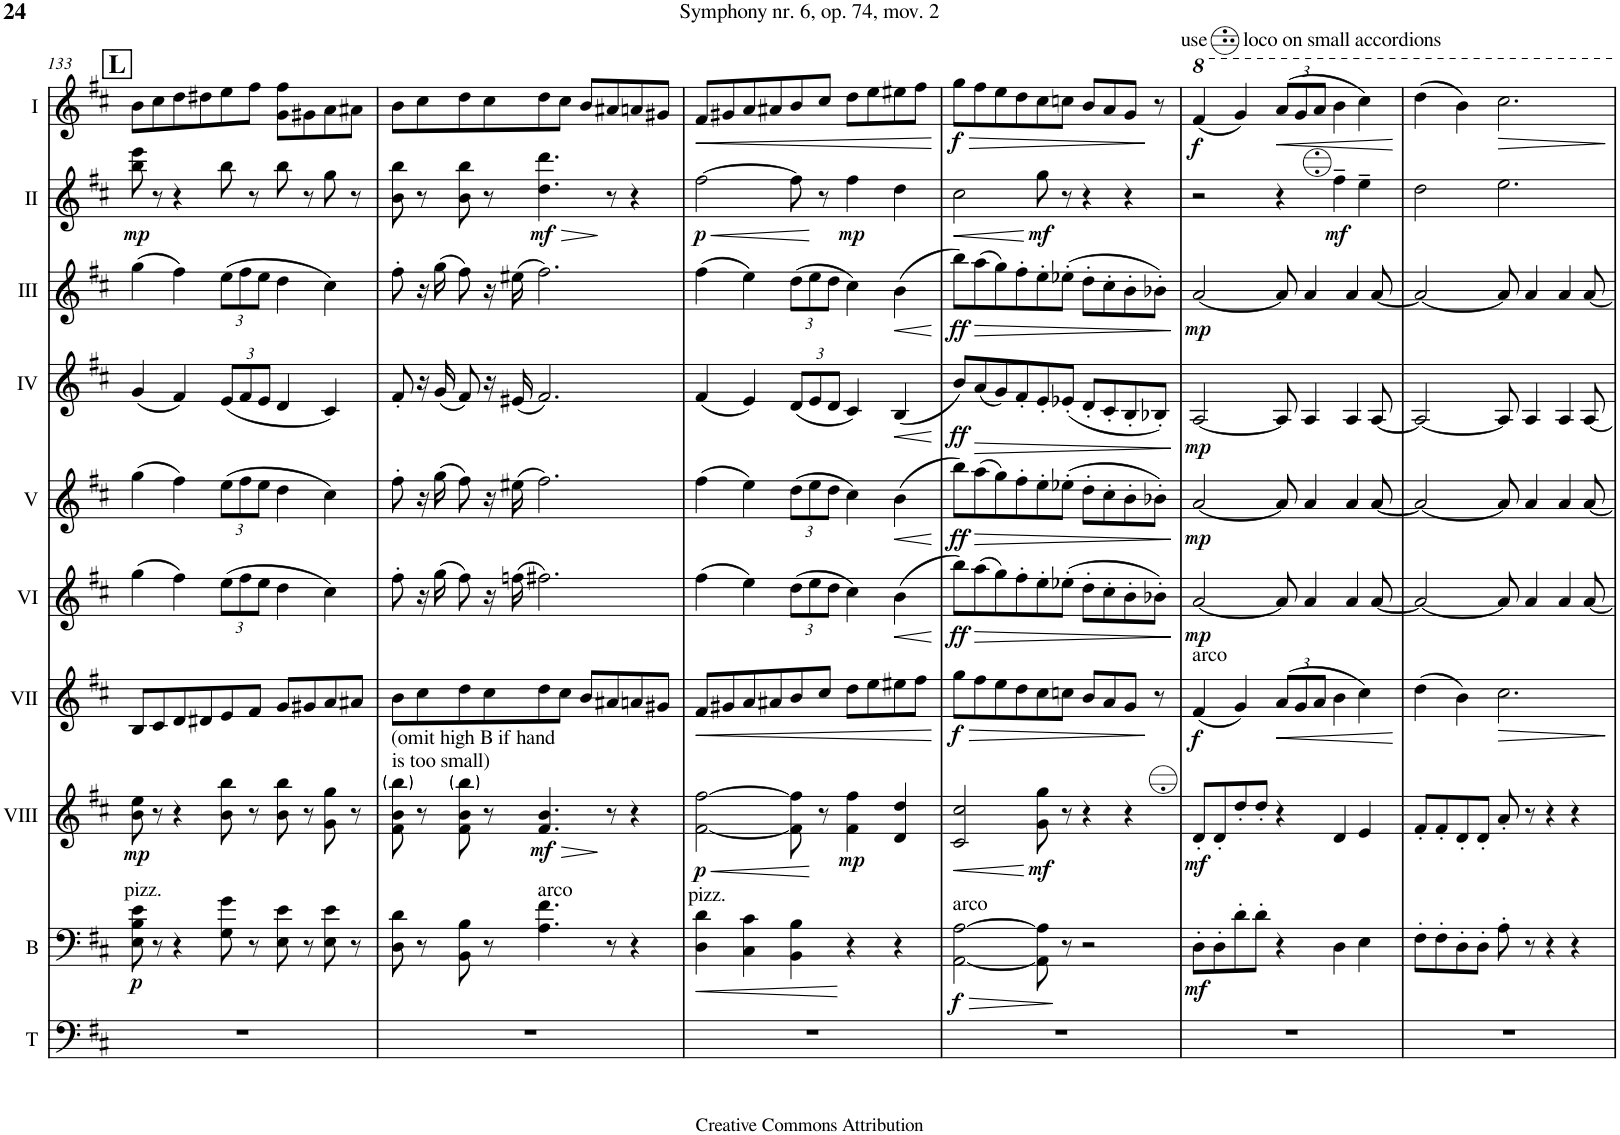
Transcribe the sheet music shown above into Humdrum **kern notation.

**kern	**kern	**dynam	**kern	**dynam	**kern	**dynam	**kern	**dynam	**kern	**dynam	**kern	**dynam	**kern	**dynam	**kern	**dynam	**kern	**dynam
*part10	*part9	*part9	*part8	*part8	*part7	*part7	*part6	*part6	*part5	*part5	*part4	*part4	*part3	*part3	*part2	*part2	*part1	*part1
*staff10	*staff9	*staff9	*staff8	*staff8	*staff7	*staff7	*staff6	*staff6	*staff5	*staff5	*staff4	*staff4	*staff3	*staff3	*staff2	*staff2	*staff1	*staff1
*I"Timp.	*I"Bass	*	*I"Acc. 8	*	*I"Acc. 7	*	*I"Acc. 6	*	*I"Acc. 5	*	*I"Acc. 4	*	*I"Acc. 3	*	*I"Acc. 2	*	*I"Acc. 1	*
*I'T	*I'B	*	*	*	*	*	*	*	*	*	*	*	*	*	*	*	*	*
!!LO:PB:g=z
*clefF4	*clefF4	*	*clefG2	*	*clefG2	*	*clefG2	*	*clefG2	*	*clefG2	*	*clefG2	*	*clefG2	*	*clefG2	*
*	*Trd7c12	*	*Trd7c12	*	*Trd7c12	*	*Trd7c12	*	*Trd7c12	*	*	*	*Trd7c12	*	*	*	*	*
*k[f#c#]	*k[f#c#]	*	*k[f#c#]	*	*k[f#c#]	*	*k[f#c#]	*	*k[f#c#]	*	*k[f#c#]	*	*k[f#c#]	*	*k[f#c#]	*	*k[f#c#]	*
*M5/4	*M5/4	*	*M5/4	*	*M5/4	*	*M5/4	*	*M5/4	*	*M5/4	*	*M5/4	*	*M5/4	*	*M5/4	*
!!LO:REH:place=s1:a:B:cj:fs=14:t=L
=133	=133	=133	=133	=133	=133	=133	=133	=133	=133	=133	=133	=133	=133	=133	=133	=133	=133	=133
!	!LO:TX:a:t=pizz.	!	!	!	!	!	!	!	!	!	!	!	!	!	!	!	!	!
!	!	!LO:DY:b	!	!LO:DY:b	!	!	!	!	!	!	!	!	!	!	!	!LO:DY:b	!	!
4%5r	8E\ 8B\ 8e\	p	8b\ 8ee\	mp	8B/L	.	(4gg\	.	(4ggg\	.	(4g/	.	(4ggg\	.	8b\ 8ee\	mp	8B\L	.
.	8r	.	8r	.	8c#/	.	.	.	.	.	.	.	.	.	8r	.	8c#\	.
.	4r	.	4r	.	8d/	.	4ff#\)	.	4fff#\)	.	4f#/)	.	4fff#\)	.	4r	.	8d\	.
.	.	.	.	.	8d#X/	.	.	.	.	.	.	.	.	.	.	.	8d#X\	.
*	*	*	*	*	*	*	*Xbrackettup	*	*Xbrackettup	*	*Xbrackettup	*	*Xbrackettup	*	*	*	*	*
.	8G\ 8g\	.	8b\ 8bb\	.	8e/	.	(12ee\L	.	(12eee\L	.	(12e/L	.	(12eee\L	.	8b\	.	8e\	.
.	.	.	.	.	.	.	12ff#\	.	12fff#\	.	12f#/	.	12fff#\	.	.	.	.	.
.	8r	.	8r	.	8f#/J	.	.	.	.	.	.	.	.	.	8r	.	8f#\J	.
.	.	.	.	.	.	.	12ee\J	.	12eee\J	.	12e/J	.	12eee\J	.	.	.	.	.
.	8E\ 8e\	.	8b\ 8bb\	.	8g/L	.	4dd\	.	4ddd\	.	4d/	.	4ddd\	.	8b\	.	8G\ 8f#\L	.
.	8r	.	8r	.	8g#X/	.	.	.	.	.	.	.	.	.	8r	.	8G#X\	.
.	8E\ 8e\	.	8g\ 8gg\	.	8a/	.	4cc#\)	.	4ccc#\)	.	4c#/)	.	4ccc#\)	.	8g\	.	8A\	.
.	8r	.	8r	.	8a#X/J	.	.	.	.	.	.	.	.	.	8r	.	8A#X\J	.
=134	=134	=134	=134	=134	=134	=134	=134	=134	=134	=134	=134	=134	=134	=134	=134	=134	=134	=134
!	!	!	!LO:TX:a:t=(omit high B if hand	!	!	!	!	!	!	!	!	!	!	!	!	!	!	!
!	!	!	!LO:TX:a:t=is too small)	!	!	!	!	!	!	!	!	!	!	!	!	!	!	!
4%5r	8D\ 8d\	.	8f#\ 8b\ 8bb\	.	8b\L	.	8ff#'\	.	8fff#'\	.	8f#'/	.	8fff#'\	.	8B\ 8b\	.	8B\L	.
.	8r	.	8r	.	8cc#\	.	16r	.	16r	.	16r	.	16r	.	8r	.	8c#\	.
.	.	.	.	.	.	.	(16gg\	.	(16ggg\	.	(16g/	.	(16ggg\	.	.	.	.	.
.	8BB\ 8B\	.	8f#\ 8b\ 8bb\	.	8dd\	.	8ff#\)	.	8fff#\)	.	8f#/)	.	8fff#\)	.	8B\ 8b\	.	8d\	.
.	8r	.	8r	.	8cc#\	.	16r	.	16r	.	16r	.	16r	.	8r	.	8c#\	.
.	.	.	.	.	.	.	(16ffn\	.	(16eee#X\	.	(16e#X/	.	(16eee#X\	.	.	.	.	.
!	!LO:TX:a:t=arco	!	!	!	!	!	!	!	!	!	!	!	!	!	!	!	!	!
!	!	!	!	!LO:HP:b	!	!	!	!	!	!	!	!	!	!	!	!LO:HP:b	!	!
!	!	!	!	!LO:DY:n=1:b	!	!	!	!	!	!	!	!	!	!	!	!LO:DY:n=1:b	!	!
.	4.A\ 4.f#\	.	4.f#/ 4.b/	> mf	8dd\	.	2.ff#X\)	.	2.fff#\)	.	2.f#/)	.	2.fff#\)	.	4.d\ 4.dd\	> mf	8d\	.
.	.	.	.	.	8cc#\J	.	.	.	.	.	.	.	.	.	.	.	8c#\J	.
.	.	.	.	.	8b/L	.	.	.	.	.	.	.	.	.	.	.	8B/L	.
.	8r	.	8r	]	8a#X/	.	.	.	.	.	.	.	.	.	8r	]	8A#X/	.
.	4r	.	4r	.	8an/	.	.	.	.	.	.	.	.	.	4r	.	8An/	.
.	.	.	.	.	8g#X/J	.	.	.	.	.	.	.	.	.	.	.	8G#X/J	.
=135	=135	=135	=135	=135	=135	=135	=135	=135	=135	=135	=135	=135	=135	=135	=135	=135	=135	=135
!	!LO:TX:a:t=pizz.	!	!	!	!	!	!	!	!	!	!	!	!	!	!	!	!	!
!	!	!LO:HP:b	!	!LO:HP:b	!	!LO:HP:b	!	!	!	!	!	!	!	!	!	!LO:HP:b	!	!LO:HP:b
!	!	!	!	!LO:DY:n=1:b	!	!	!	!	!	!	!	!	!	!	!	!LO:DY:n=1:b	!	!
4%5r	4D\ 4d\	<	[2f#\ [2ff#\	< p	8f#/L	<	(4ff#\	.	(4fff#\	.	(4f#/	.	(4fff#\	.	[2f#\	< p	8F#/L	<
.	.	.	.	.	8g#X/	.	.	.	.	.	.	.	.	.	.	.	8G#X/	.
.	4C#\ 4c#\	.	.	.	8a/	.	4ee\)	.	4eee\)	.	4e/)	.	4eee\)	.	.	.	8A/	.
.	.	.	.	.	8a#X/	.	.	.	.	.	.	.	.	.	.	.	8A#X/	.
.	4BB\ 4B\	.	8f#\] 8ff#\]	.	8b/	.	(12dd\L	.	(12ddd\L	.	(12d/L	.	(12ddd\L	.	8f#\]	.	8B/	.
.	.	.	.	.	.	.	12ee\	.	12eee\	.	12e/	.	12eee\	.	.	.	.	.
.	.	.	8r	[	8cc#/J	.	.	.	.	.	.	.	.	.	8r	[	8c#/J	.
.	.	.	.	.	.	.	12dd\J	.	12ddd\J	.	12d/J	.	12ddd\J	.	.	.	.	.
!	!	!	!	!LO:DY:n=2:b	!	!	!	!	!	!	!	!	!	!	!	!LO:DY:n=2:b	!	!
.	4r	[	4f#\ 4ff#\	mp	8dd\L	.	4cc#\)	.	4ccc#\)	.	4c#/)	.	4ccc#\)	.	4f#\	mp	8d\L	.
.	.	.	.	.	8ee\	.	.	.	.	.	.	.	.	.	.	.	8e\	.
!	!	!	!	!	!	!	!	!LO:HP:b	!	!LO:HP:b	!	!LO:HP:b	!	!LO:HP:b	!	!	!	!
.	4r	.	4d/ 4dd/	.	8ee#X\	.	(4b\	<	(4bb\	<	(4B/	<	(4bb\	<	4d\	.	8e#X\	.
.	.	.	.	.	8ff#\J	.	.	.	.	.	.	.	.	.	.	.	8f#\J	.
.	.	.	.	.	.	[	.	[	.	[	.	[	.	[	.	.	.	[
=136	=136	=136	=136	=136	=136	=136	=136	=136	=136	=136	=136	=136	=136	=136	=136	=136	=136	=136
!	!LO:TX:a:t=arco	!	!	!	!	!	!	!	!	!	!	!	!	!	!	!	!	!
!	!	!LO:HP:b	!	!LO:HP:b	!	!LO:HP:b	!	!	!	!	!	!	!	!	!	!LO:HP:b	!	!LO:HP:b
!	!	!LO:DY:n=1:b	!	!	!	!LO:DY:n=1:b	!	!LO:DY:b	!	!LO:DY:b	!	!LO:DY:b	!	!LO:DY:b	!	!	!	!LO:DY:n=1:b
4%5r	[2AA\ [2A\	> f	2c#/ 2cc#/	<	8gg\L	> f	8bb\L)	ff	8bbb\L)	ff	8b/L)	ff	8bbb\L)	ff	2c#\	<	8g\L	> f
!	!	!	!	!	!	!	!	!LO:HP:b	!	!LO:HP:b	!	!LO:HP:b	!	!LO:HP:b	!	!	!	!
.	.	.	.	.	8ff#\	.	(8aa\	>	(8aaa\	>	(8a/	>	(8aaa\	>	.	.	8f#\	.
.	.	.	.	.	8ee\	.	8gg\)	.	8ggg\)	.	8g/)	.	8ggg\)	.	.	.	8e\	.
.	.	.	.	.	8dd\	.	8ff#'\	.	8fff#'\	.	8f#'/	.	8fff#'\	.	.	.	8d\	.
!	!	!	!	!LO:DY:n=1:b	!	!	!	!	!	!	!	!	!	!	!	!LO:DY:n=1:b	!	!
.	8AA\] 8A\]	.	8g\ 8gg\	[ mf	8cc#\	.	8ee'\	.	8eee'\	.	8e'/	.	8eee'\	.	8g\	[ mf	8c#\	.
.	8r	]	8r	.	8ccn\J	.	(8ee-X'\J	.	(8eee-X'\J	.	(8e-X'/J	.	(8eee-X'\J	.	8r	.	8cn\J	.
.	2r	.	4r	.	8b/L	.	8dd'\L	.	8ddd'\L	.	8d'/L	.	8ddd'\L	.	4r	.	8B/L	.
.	.	.	.	.	8a/	.	8cc#'\	.	8ccc#'\	.	8c#'/	.	8ccc#'\	.	.	.	8A/	.
.	.	.	4r	.	8g/J	.	8b'\	.	8bb'\	.	8B'/	.	8bb'\	.	4r	.	8G/J	.
.	.	.	.	.	8r	]	8b-X'\J)	.	8bb-X'\J)	.	8B-X'/J)	.	8bb-X'\J)	.	.	.	8r	]
.	.	.	.	.	.	.	.	]	.	]	.	]	.	]	.	.	.	.
=137	=137	=137	=137	=137	=137	=137	=137	=137	=137	=137	=137	=137	=137	=137	=137	=137	=137	=137
!	!	!	!	!	!	!	!	!	!	!	!	!	!	!	!	!	!LO:TX:a:t=use       loco on small accordions	!
!	!	!	!	!	!LO:TX:a:t=arco	!	!	!	!	!	!	!	!	!	!	!	!	!
!	!	!LO:DY:b	!	!LO:DY:b	!	!LO:DY:b	!	!LO:DY:b	!	!LO:DY:b	!	!LO:DY:b	!	!LO:DY:b	!	!	!	!LO:DY:b
4%5r	8D'\L	mf	8d'/L	mf	(4f#/	f	[2a/	mp	[2aa/	mp	[2A/	mp	[2aa/	mp	2r	.	(4ff#/	f
.	8D'\	.	8d'/	.	.	.	.	.	.	.	.	.	.	.	.	.	.	.
.	8d'\	.	8dd'/	.	4g/)	.	.	.	.	.	.	.	.	.	.	.	4gg/)	.
.	8d'\J	.	8dd'/J	.	.	.	.	.	.	.	.	.	.	.	.	.	.	.
*	*	*	*	*	*Xbrackettup	*	*	*	*	*	*	*	*	*	*	*	*	*
!	!	!	!	!	!	!LO:HP:b	!	!	!	!	!	!	!	!	!	!	!	!
*	*	*	*	*	*	*	*	*	*	*	*	*	*	*	*	*	*Xbrackettup	*
!	!	!	!	!	!	!	!	!	!	!	!	!	!	!	!	!	!	!LO:HP:b
.	4r	.	4r	.	(12a/L	<	8a/]	.	8aa/]	.	8A/]	.	8aa/]	.	4r	.	(12aa/L	<
.	.	.	.	.	12g/	.	.	.	.	.	.	.	.	.	.	.	12gg/	.
.	.	.	.	.	.	.	4a/	.	4aa/	.	4A/	.	4aa/	.	.	.	.	.
.	.	.	.	.	12a/J	.	.	.	.	.	.	.	.	.	.	.	12aa/J	.
!	!	!	!	!	!	!	!	!	!	!	!	!	!	!	!	!LO:DY:b	!	!
.	4D\	.	4d/	.	4b\	.	.	.	.	.	.	.	.	.	4f#~\	mf	4bb\	.
.	.	.	.	.	.	.	4a/	.	4aa/	.	4A/	.	4aa/	.	.	.	.	.
.	4E\	.	4e/	.	4cc#\)	.	.	.	.	.	.	.	.	.	4e~\	.	4ccc#\)	.
.	.	.	.	.	.	.	[8a/	.	[8aa/	.	[8A/	.	[8aa/	.	.	.	.	.
.	.	.	.	.	.	[	.	.	.	.	.	.	.	.	.	.	.	[
=138	=138	=138	=138	=138	=138	=138	=138	=138	=138	=138	=138	=138	=138	=138	=138	=138	=138	=138
4%5r	8F#'\L	.	8f#'/L	.	(4dd\	.	2a/_	.	2aa/_	.	2A/_	.	2aa/_	.	2d\	.	(4ddd\	.
.	8F#'\	.	8f#'/	.	.	.	.	.	.	.	.	.	.	.	.	.	.	.
.	8D'\	.	8d'/	.	4b\)	.	.	.	.	.	.	.	.	.	.	.	4bb\)	.
.	8D'\J	.	8d'/J	.	.	.	.	.	.	.	.	.	.	.	.	.	.	.
!	!	!	!	!	!	!LO:HP:b	!	!	!	!	!	!	!	!	!	!	!	!LO:HP:b
.	8A'\	.	8a'/	.	2.cc#\	>	8a/]	.	8aa/]	.	8A/]	.	8aa/]	.	2.e\	.	2.ccc#\	>
.	8r	.	8r	.	.	.	4a/	.	4aa/	.	4A/	.	4aa/	.	.	.	.	.
.	4r	.	4r	.	.	.	.	.	.	.	.	.	.	.	.	.	.	.
.	.	.	.	.	.	.	4a/	.	4aa/	.	4A/	.	4aa/	.	.	.	.	.
.	4r	.	4r	.	.	.	.	.	.	.	.	.	.	.	.	.	.	.
.	.	.	.	.	.	.	[8a/	.	[8aa/	.	[8A/	.	[8aa/	.	.	.	.	.
.	.	.	.	.	.	]	.	.	.	.	.	.	.	.	.	.	.	]
=	=	=	=	=	=	=	=	=	=	=	=	=	=	=	=	=	=	=
*-	*-	*-	*-	*-	*-	*-	*-	*-	*-	*-	*-	*-	*-	*-	*-	*-	*-	*-
